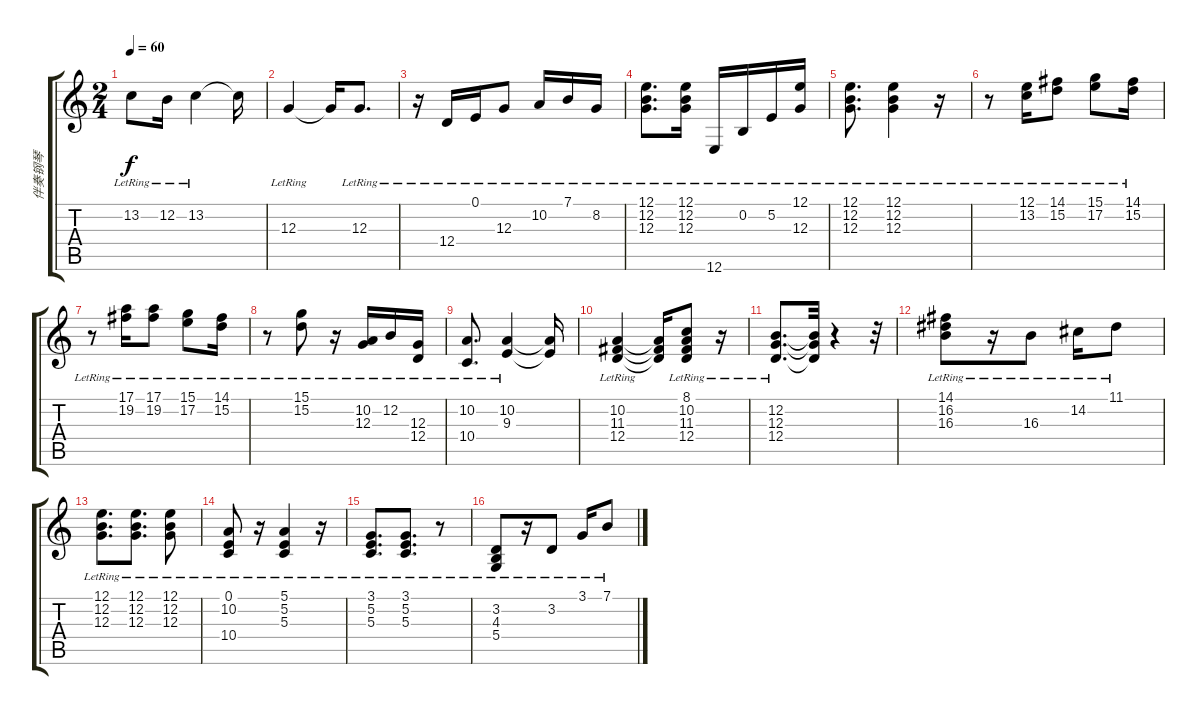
\track ("伴奏钢琴" "伴奏钢琴") {instrument brightacousticpiano}
\staff {score tabs}
\tuning (E4 B3 G3 D3 A2 E2) {hide}
\ts (2 4)
\tempo 60
\clef g2
\ks c
13.2{lr}.8{dy f} 12.2{lr}.16 13.2{lr}.4 13.2{t}.16 |
12.3{lr}.4 12.3{t}.16 12.3{lr}.8{d} |
r.16 12.4{lr}.16 0.1{lr}.16 12.3{lr}.8 10.2{lr}.16 7.1{lr}.16 8.2{lr}.16 |
(12.1{lr} 12.2{lr} 12.3{lr}).8{d} (12.1{lr} 12.2{lr} 12.3{lr}).16 12.6{lr}.16 0.2{lr}.16 5.2{lr}.16 (12.1{lr} 12.3{lr}).16 |
(12.1{lr} 12.2{lr} 12.3{lr}).8{d} (12.1{lr} 12.2{lr} 12.3{lr}).4 r.16 |
r.8 (12.1{lr} 13.2{lr}).16 (14.1{lr} 15.2{lr}).8 (15.1{lr} 17.2{lr}).8 (14.1{lr} 15.2{lr}).16 |
r.8 (17.1{lr} 19.2{lr}).16 (17.1{lr} 19.2{lr}).8 (15.1{lr} 17.2{lr}).8 (14.1{lr} 15.2{lr}).16 |
r.8 (15.1{lr} 15.2{lr}).8 r.16 (10.2{lr} 12.3{lr}).16 12.2{lr}.16 (12.3{lr} 12.4{lr}).16 |
(10.2{lr} 10.4{lr}).8{d} (10.2{lr} 9.3{lr}).4 (10.2{t} 9.3{t}).16 |
(10.2{lr} 11.3{lr} 12.4{lr}).4 (10.2{t} 11.3{t} 12.4{t}).16 (8.1{lr} 10.2{lr} 11.3{lr} 12.4{lr}).8 r.16 |
(12.2{lr} 12.3{lr} 12.4{lr}).8{d} (12.2{t} 12.3{t} 12.4{t}).32 r.4 r.32 |
(14.1{lr} 16.2{lr} 16.3{lr}).8 r.16 16.3{lr}.8 14.2{lr}.16 11.1{lr}.8 |
(12.1{lr} 12.2{lr} 12.3{lr}).8{d} (12.1{lr} 12.2{lr} 12.3{lr}).8{d} (12.1{lr} 12.2{lr} 12.3{lr}).8 |
(0.1{lr} 10.2{lr} 10.4{lr}).8 r.16 (5.1{lr} 5.2{lr} 5.3{lr}).4 r.16 |
(3.1{lr} 5.2{lr} 5.3{lr}).8{d} (3.1{lr} 5.2{lr} 5.3{lr}).8{d} r.8 |
(3.2{lr} 4.3{lr} 5.4{lr}).8 r.16 3.2{lr}.8 3.1{lr}.16 7.1{lr}.8
